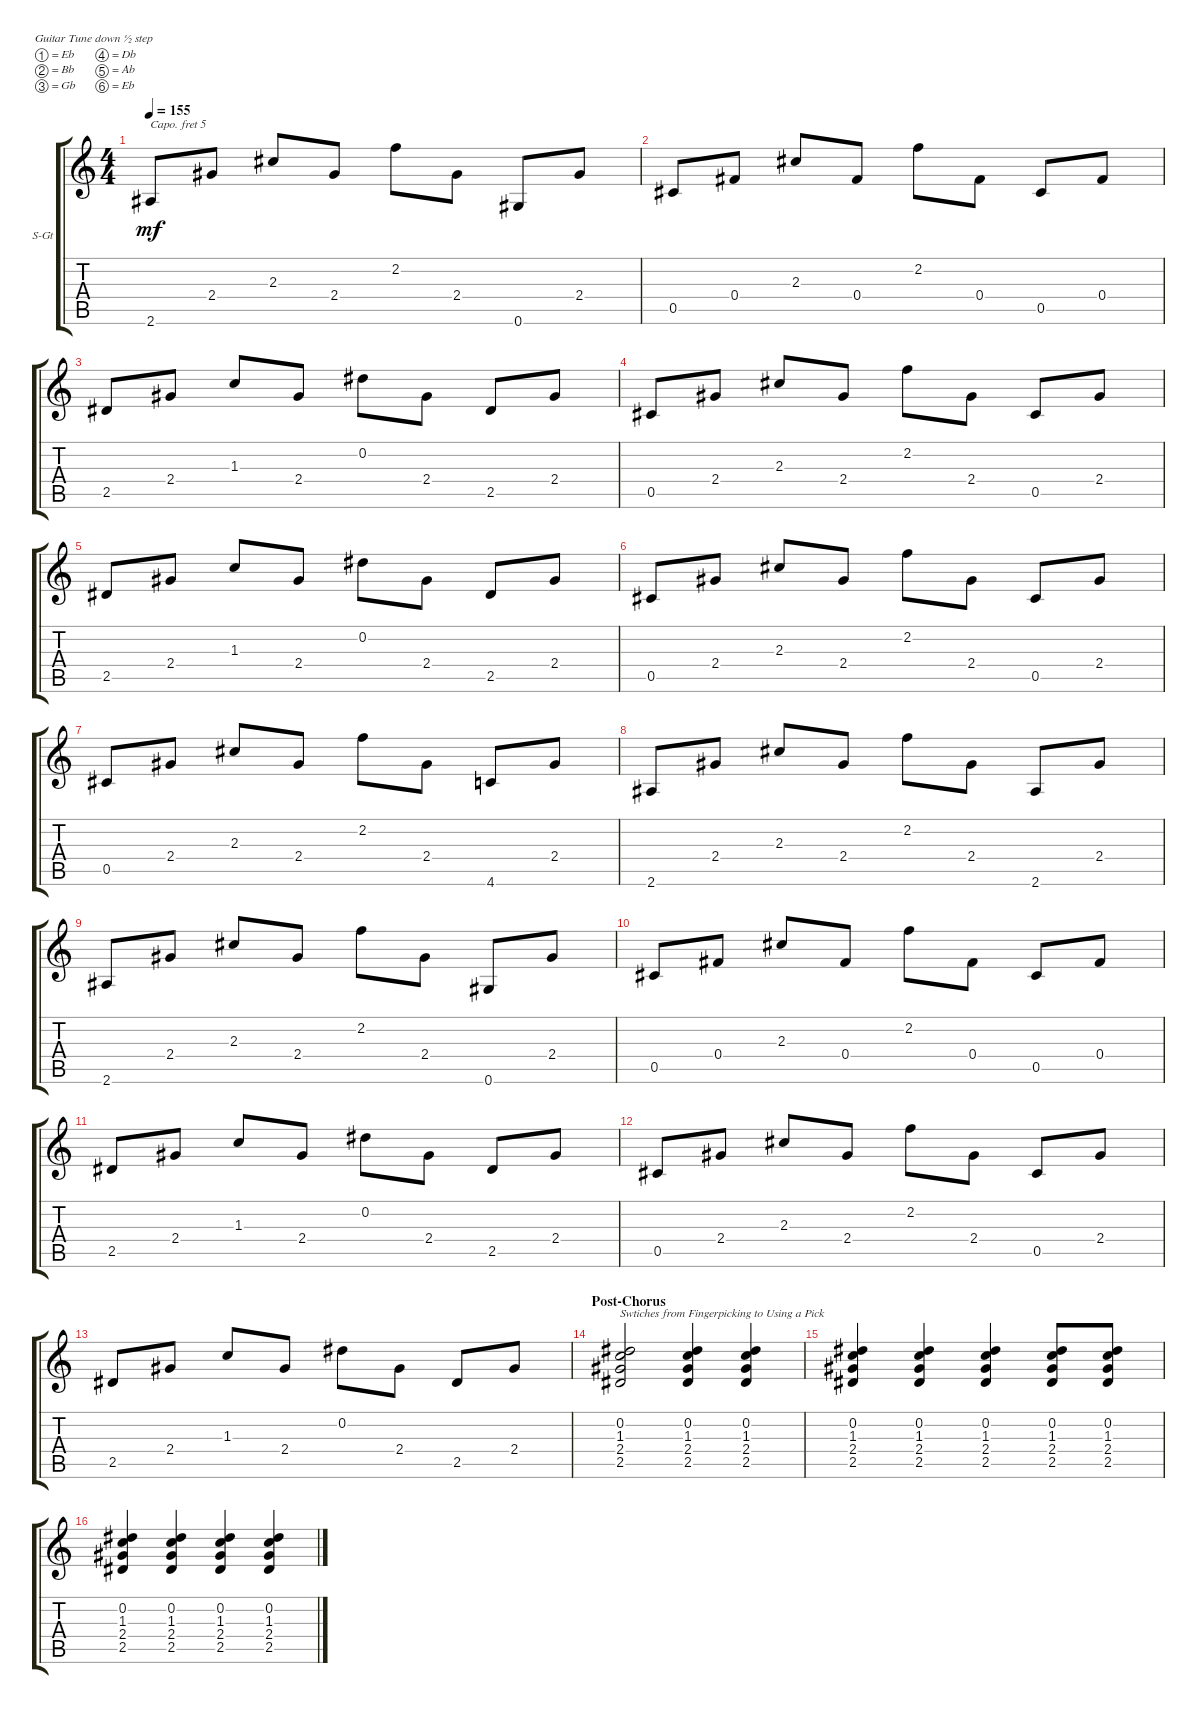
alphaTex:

\defaultSystemsLayout 4
\bracketExtendMode groupsimilarinstruments
\firstSystemTrackNameOrientation horizontal
\otherSystemsTrackNameOrientation horizontal
\track ("Steel Guitar" "S-Gt") {instrument acousticguitarsteel}
\staff {score tabs}
\capo 5
\tuning (Eb4 Bb3 Gb3 Db3 Ab2 Eb2)
\ts (4 4)
\tempo 155
\clef g2
\ks c
2.6.8{dy mf} 2.4.8 2.3.8 2.4.8 2.2.8 2.4.8 0.6.8 2.4.8 |
0.5.8 0.4.8 2.3.8 0.4.8 2.2.8 0.4.8 0.5.8 0.4.8 |
2.5.8 2.4.8 1.3.8 2.4.8 0.2.8 2.4.8 2.5.8 2.4.8 |
0.5.8 2.4.8 2.3.8 2.4.8 2.2.8 2.4.8 0.5.8 2.4.8 |
2.5.8 2.4.8 1.3.8 2.4.8 0.2.8 2.4.8 2.5.8 2.4.8 |
0.5.8 2.4.8 2.3.8 2.4.8 2.2.8 2.4.8 0.5.8 2.4.8 |
0.5.8 2.4.8 2.3.8 2.4.8 2.2.8 2.4.8 4.6.8 2.4.8 |
2.6.8 2.4.8 2.3.8 2.4.8 2.2.8 2.4.8 2.6.8 2.4.8 |
2.6.8 2.4.8 2.3.8 2.4.8 2.2.8 2.4.8 0.6.8 2.4.8 |
0.5.8 0.4.8 2.3.8 0.4.8 2.2.8 0.4.8 0.5.8 0.4.8 |
2.5.8 2.4.8 1.3.8 2.4.8 0.2.8 2.4.8 2.5.8 2.4.8 |
0.5.8 2.4.8 2.3.8 2.4.8 2.2.8 2.4.8 0.5.8 2.4.8 |
2.5.8 2.4.8 1.3.8 2.4.8 0.2.8 2.4.8 2.5.8 2.4.8 |
\section ("" "Post-Chorus")
(2.5 2.4 1.3 0.2).2{txt "Swtiches from Fingerpicking to Using a Pick"} (2.5 2.4 1.3 0.2).4 (2.5 2.4 1.3 0.2).4 |
(2.5 2.4 1.3 0.2).4 (2.5 2.4 1.3 0.2).4 (2.5 2.4 1.3 0.2).4 (2.5 2.4 1.3 0.2).8 (2.5 2.4 1.3 0.2).8 |
(2.5 2.4 1.3 0.2).4 (2.5 2.4 1.3 0.2).4 (2.5 2.4 1.3 0.2).4 (2.5 2.4 1.3 0.2).4
